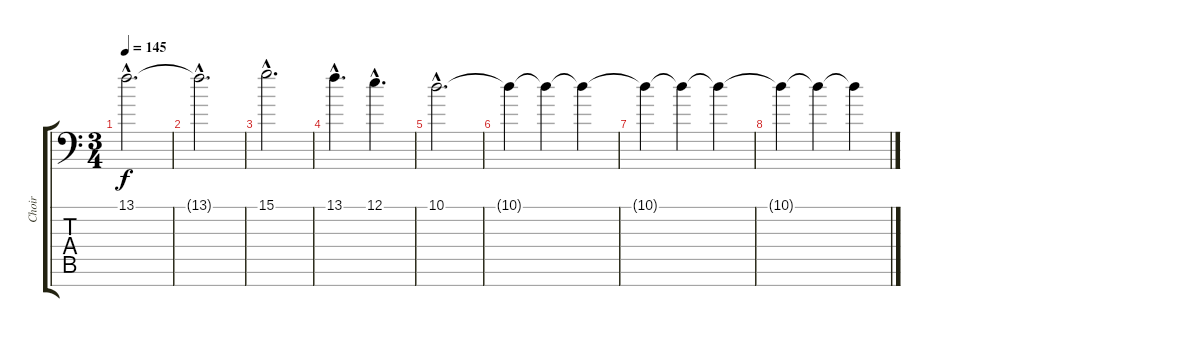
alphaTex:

\track ("Choir" "Choir") {instrument choiraahs}
\staff {score tabs}
\tuning (E4 B3 G3 D3 A2 E2 C-1) {hide}
\ts (3 4)
\tempo 145
\clef f4
\ks c
13.1{hac}.2{d dy f} |
13.1{hac t}.2{d} |
15.1{hac}.2{d} |
13.1{hac}.4{d} 12.1{hac}.4{d} |
10.1{hac}.2{d} |
10.1{t}.4 10.1{t}.4 10.1{t}.4 |
10.1{t}.4 10.1{t}.4 10.1{t}.4 |
10.1{t}.4 10.1{t}.4 10.1{t}.4
